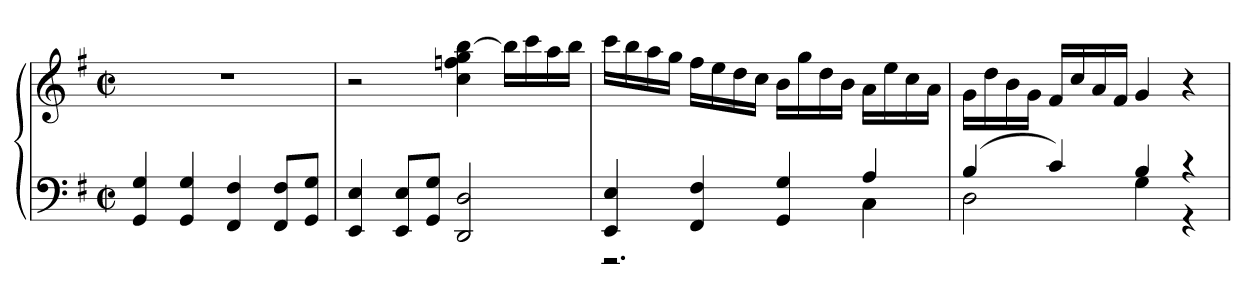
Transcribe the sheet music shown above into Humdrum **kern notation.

**kern	**kern
*part1	*part1
*staff2	*staff1
*clefF4	*clefG2
*k[f#]	*k[f#]
*G:	*G:
*M2/2	*M2/2
*met(c|)	*met(c|)
=	=
4GG 4G	1r
4GG 4G	.
4FF# 4F#	.
8FF# 8F#L	.
8GG 8GJ	.
=	=
4EE 4E	2r
8EE 8EL	.
8GG 8GJ	.
2DD 2D	4cc 4ffn 4gg [4bb
.	16bbLL]
.	16ccc
.	16aa
.	16bbJJ
=	=
*^	*
4EE 4E	2.r	16cccLL
.	.	16bb
.	.	16aa
.	.	16ggJJ
4FF# 4F#	.	16ff#LL
.	.	16ee
.	.	16dd
.	.	16ccJJ
4GG 4G	.	16bLL
.	.	16gg
.	.	16dd
.	.	16bJJ
4A	4C	16aLL
.	.	16ee
.	.	16cc
.	.	16aJJ
=	=	=
(4B	2D	16gLL
.	.	16dd
.	.	16b
.	.	16gJJ
4c)	.	16f#LL
.	.	16cc
.	.	16a
.	.	16f#JJ
4B	4G	4g
4r	4r	4r
*v	*v	*
=	=
*-	*-
